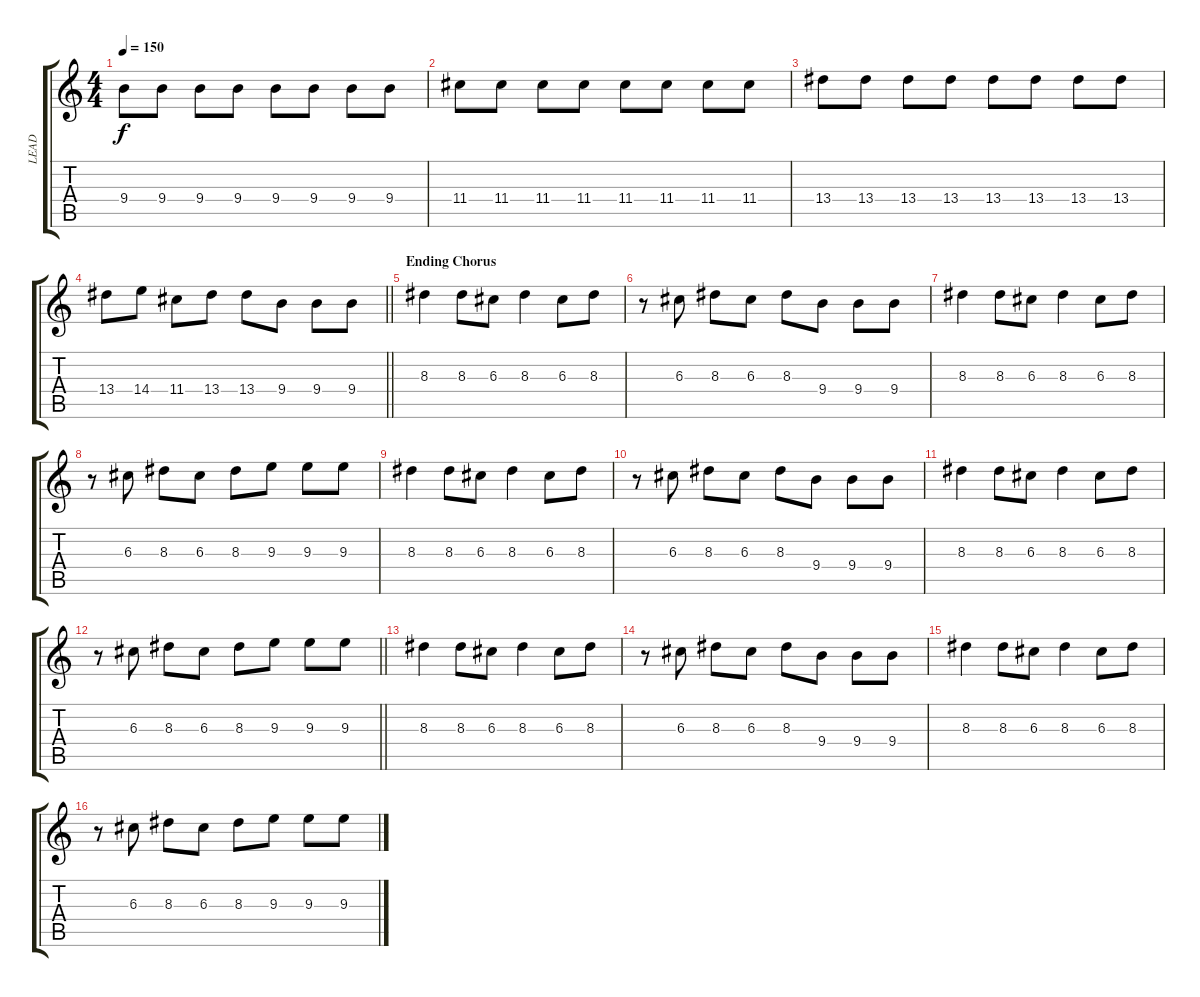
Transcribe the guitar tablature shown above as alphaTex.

\track ("LEAD" "LEAD") {instrument distortionguitar}
\staff {score tabs}
\tuning (E4 B3 G3 D3 A2 E2) {hide}
\ts (4 4)
\tempo 150
\clef g2
\ks c
9.4.8{dy f} 9.4.8 9.4.8 9.4.8 9.4.8 9.4.8 9.4.8 9.4.8 |
11.4.8 11.4.8 11.4.8 11.4.8 11.4.8 11.4.8 11.4.8 11.4.8 |
13.4.8 13.4.8 13.4.8 13.4.8 13.4.8 13.4.8 13.4.8 13.4.8 |
\barLineRight lightlight
13.4.8 14.4.8 11.4.8 13.4.8 13.4.8 9.4.8 9.4.8 9.4.8 |
\section ("" "Ending Chorus")
8.3.4 8.3.8 6.3.8 8.3.4 6.3.8 8.3.8 |
r.8 6.3.8 8.3.8 6.3.8 8.3.8 9.4.8 9.4.8 9.4.8 |
8.3.4 8.3.8 6.3.8 8.3.4 6.3.8 8.3.8 |
r.8 6.3.8 8.3.8 6.3.8 8.3.8 9.3.8 9.3.8 9.3.8 |
8.3.4 8.3.8 6.3.8 8.3.4 6.3.8 8.3.8 |
r.8 6.3.8 8.3.8 6.3.8 8.3.8 9.4.8 9.4.8 9.4.8 |
8.3.4 8.3.8 6.3.8 8.3.4 6.3.8 8.3.8 |
\barLineRight lightlight
r.8 6.3.8 8.3.8 6.3.8 8.3.8 9.3.8 9.3.8 9.3.8 |
8.3.4 8.3.8 6.3.8 8.3.4 6.3.8 8.3.8 |
r.8 6.3.8 8.3.8 6.3.8 8.3.8 9.4.8 9.4.8 9.4.8 |
8.3.4 8.3.8 6.3.8 8.3.4 6.3.8 8.3.8 |
r.8 6.3.8 8.3.8 6.3.8 8.3.8 9.3.8 9.3.8 9.3.8
